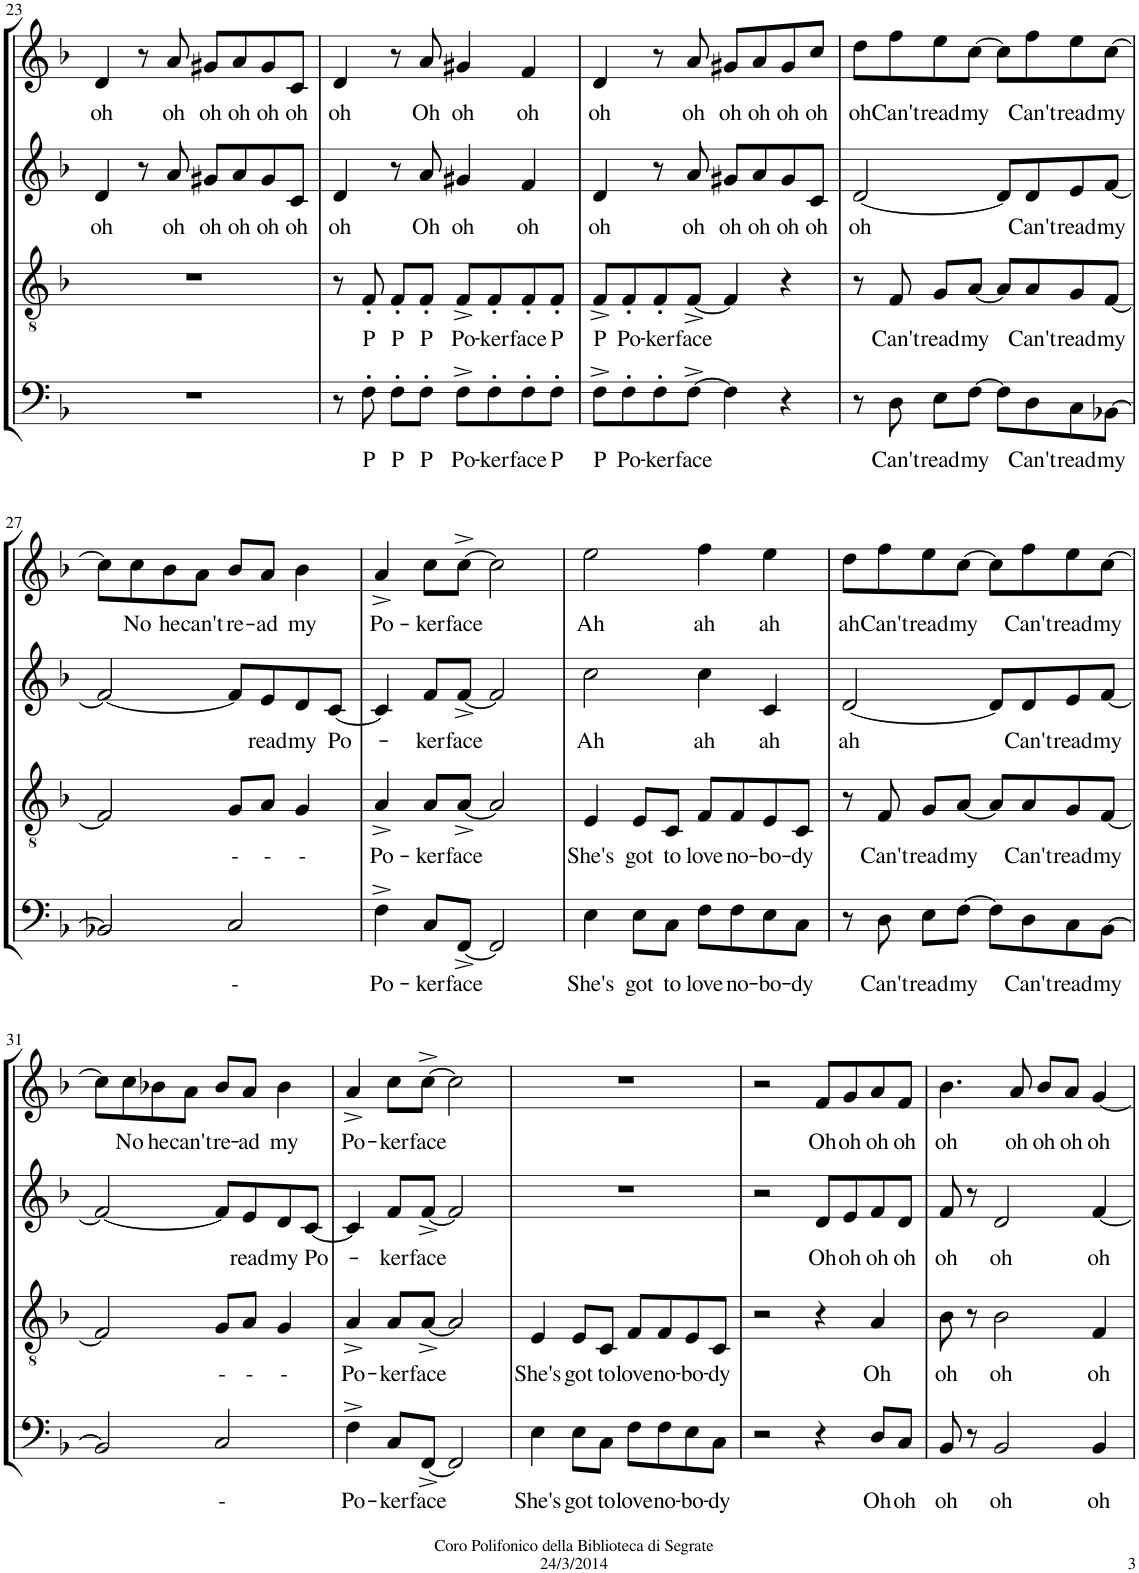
**kern	**text	**kern	**text	**kern	**text	**kern	**text
*part4	*part4	*part3	*part3	*part2	*part2	*part1	*part1
*staff4	*staff4	*staff3	*staff3	*staff2	*staff2	*staff1	*staff1
*I"Bassi	*	*I"Tenori	*	*I"Contralti	*	*I"Soprani	*
!!LO:PB:g=z
*clefF4	*	*clefGv2	*	*clefG2	*	*clefG2	*
*	*	*	*	*	*	*Trd1c2	*
*k[b-]	*	*k[b-]	*	*k[b-]	*	*k[b-]	*
*F:	*	*F:	*	*F:	*	*F:	*
*M4/4	*	*M4/4	*	*M4/4	*	*M4/4	*
=23	=23	=23	=23	=23	=23	=23	=23
!	!	!	!	!	!LO:LY:b	!	!LO:LY:b
1r	.	1r	.	4d/	oh	4d/	oh
.	.	.	.	8r	.	8r	.
!	!	!	!	!	!LO:LY:b	!	!LO:LY:b
.	.	.	.	8a/	oh	8a/	oh
!	!	!	!	!	!LO:LY:b	!	!LO:LY:b
.	.	.	.	8g#X/L	oh	8g#X/L	oh
!	!	!	!	!	!LO:LY:b	!	!LO:LY:b
.	.	.	.	8a/	oh	8a/	oh
!	!	!	!	!	!LO:LY:b	!	!LO:LY:b
.	.	.	.	8g#/	oh	8g#/	oh
!	!	!	!	!	!LO:LY:b	!	!LO:LY:b
.	.	.	.	8c/J	oh	8c/J	oh
=24	=24	=24	=24	=24	=24	=24	=24
!	!	!	!	!	!LO:LY:b	!	!LO:LY:b
8r	.	8r	.	4d/	oh	4d/	oh
!	!LO:LY:b	!	!LO:LY:b	!	!	!	!
8F'\	P	8F'/	P	.	.	.	.
!	!LO:LY:b	!	!LO:LY:b	!	!	!	!
8F'\L	P	8F'/L	P	8r	.	8r	.
!	!LO:LY:b	!	!LO:LY:b	!	!LO:LY:b	!	!LO:LY:b
8F'\J	P	8F'/J	P	8a/	Oh	8a/	Oh
!	!LO:LY:b	!	!LO:LY:b	!	!LO:LY:b	!	!LO:LY:b
8F^\L	Po-	8F^/L	Po-	4g#X/	oh	4g#X/	oh
!	!LO:LY:b	!	!LO:LY:b	!	!	!	!
8F'\	-ker	8F'/	-ker	.	.	.	.
!	!LO:LY:b	!	!LO:LY:b	!	!LO:LY:b	!	!LO:LY:b
8F'\	face	8F'/	face	4f/	oh	4f/	oh
!	!LO:LY:b	!	!LO:LY:b	!	!	!	!
8F'\J	P	8F'/J	P	.	.	.	.
=25	=25	=25	=25	=25	=25	=25	=25
!	!LO:LY:b	!	!LO:LY:b	!	!LO:LY:b	!	!LO:LY:b
8F^\L	P	8F^/L	P	4d/	oh	4d/	oh
!	!LO:LY:b	!	!LO:LY:b	!	!	!	!
8F'\	Po-	8F'/	Po-	.	.	.	.
!	!LO:LY:b	!	!LO:LY:b	!	!	!	!
8F'\	-ker	8F'/	-ker	8r	.	8r	.
!	!LO:LY:b	!	!LO:LY:b	!	!LO:LY:b	!	!LO:LY:b
[8F^\J	face	[8F^/J	face	8a/	oh	8a/	oh
!	!	!	!	!	!LO:LY:b	!	!LO:LY:b
4F\]	.	4F/]	.	8g#X/L	oh	8g#X/L	oh
!	!	!	!	!	!LO:LY:b	!	!LO:LY:b
.	.	.	.	8a/	oh	8a/	oh
!	!	!	!	!	!LO:LY:b	!	!LO:LY:b
4r	.	4r	.	8g#/	oh	8g#/	oh
!	!	!	!	!	!LO:LY:b	!	!LO:LY:b
.	.	.	.	8c/J	oh	8cc/J	oh
=26	=26	=26	=26	=26	=26	=26	=26
!	!	!	!	!	!LO:LY:b	!	!LO:LY:b
8r	.	8r	.	[2d/	oh	8dd\L	oh
!	!LO:LY:b	!	!LO:LY:b	!	!	!	!LO:LY:b
8D\	Can't	8F/	Can't	.	.	8ff\	Can't
!	!LO:LY:b	!	!LO:LY:b	!	!	!	!LO:LY:b
8E\L	read	8G/L	read	.	.	8ee\	read
!	!LO:LY:b	!	!LO:LY:b	!	!	!	!LO:LY:b
[8F\J	my	[8A/J	my	.	.	[8cc\J	my
8F\L]	.	8A/L]	.	8d/L]	.	8cc\L]	.
!	!LO:LY:b	!	!LO:LY:b	!	!LO:LY:b	!	!LO:LY:b
8D\	Can't	8A/	Can't	8d/	Can't	8ff\	Can't
!	!LO:LY:b	!	!LO:LY:b	!	!LO:LY:b	!	!LO:LY:b
8C\	read	8G/	read	8e/	read	8ee\	read
!	!LO:LY:b	!	!LO:LY:b	!	!LO:LY:b	!	!LO:LY:b
[8BB-X\J	my	[8F/J	my	[8f/J	my	[8cc\J	my
!!LO:LB:g=z
=27	=27	=27	=27	=27	=27	=27	=27
2BB-X/]	.	2F/]	.	2f/_	.	8cc\L]	.
!	!	!	!	!	!	!	!LO:LY:b
.	.	.	.	.	.	8cc\	No
!	!	!	!	!	!	!	!LO:LY:b
.	.	.	.	.	.	8b-\	he
!	!	!	!	!	!	!	!LO:LY:b
.	.	.	.	.	.	8a\J	can't
!	!LO:LY:b	!	!LO:LY:b	!	!	!	!LO:LY:b
2C/	-	8G/L	-	8f/L]	.	8b-/L	re-
!	!	!	!LO:LY:b	!	!LO:LY:b	!	!LO:LY:b
.	.	8A/J	-	8e/	read	8a/J	-ad
!	!	!	!LO:LY:b	!	!LO:LY:b	!	!LO:LY:b
.	.	4G/	-	8d/	my	4b-\	my
!	!	!	!	!	!LO:LY:b	!	!
.	.	.	.	[8c/J	Po-	.	.
=28	=28	=28	=28	=28	=28	=28	=28
!	!LO:LY:b	!	!LO:LY:b	!	!	!	!LO:LY:b
4F^\	Po-	4A^/	Po-	4c/]	.	4a^/	Po-
!	!LO:LY:b	!	!LO:LY:b	!	!LO:LY:b	!	!LO:LY:b
8C/L	-ker	8A/L	-ker	8f/L	-ker	8cc\L	-ker
!	!LO:LY:b	!	!LO:LY:b	!	!LO:LY:b	!	!LO:LY:b
[8FF^/J	face	[8A^/J	face	[8f^/J	face	[8cc^\J	face
2FF/]	.	2A/]	.	2f/]	.	2cc\]	.
=29	=29	=29	=29	=29	=29	=29	=29
!	!LO:LY:b	!	!LO:LY:b	!	!LO:LY:b	!	!LO:LY:b
4E\	She's	4E/	She's	2cc\	Ah	2ee\	Ah
!	!LO:LY:b	!	!LO:LY:b	!	!	!	!
8E\L	got	8E/L	got	.	.	.	.
!	!LO:LY:b	!	!LO:LY:b	!	!	!	!
8C\J	to	8C/J	to	.	.	.	.
!	!LO:LY:b	!	!LO:LY:b	!	!LO:LY:b	!	!LO:LY:b
8F\L	love	8F/L	love	4cc\	ah	4ff\	ah
!	!LO:LY:b	!	!LO:LY:b	!	!	!	!
8F\	no-	8F/	no-	.	.	.	.
!	!LO:LY:b	!	!LO:LY:b	!	!LO:LY:b	!	!LO:LY:b
8E\	-bo-	8E/	-bo-	4c/	ah	4ee\	ah
!	!LO:LY:b	!	!LO:LY:b	!	!	!	!
8C\J	-dy	8C/J	-dy	.	.	.	.
=30	=30	=30	=30	=30	=30	=30	=30
!	!	!	!	!	!LO:LY:b	!	!LO:LY:b
8r	.	8r	.	[2d/	ah	8dd\L	ah
!	!LO:LY:b	!	!LO:LY:b	!	!	!	!LO:LY:b
8D\	Can't	8F/	Can't	.	.	8ff\	Can't
!	!LO:LY:b	!	!LO:LY:b	!	!	!	!LO:LY:b
8E\L	read	8G/L	read	.	.	8ee\	read
!	!LO:LY:b	!	!LO:LY:b	!	!	!	!LO:LY:b
[8F\J	my	[8A/J	my	.	.	[8cc\J	my
8F\L]	.	8A/L]	.	8d/L]	.	8cc\L]	.
!	!LO:LY:b	!	!LO:LY:b	!	!LO:LY:b	!	!LO:LY:b
8D\	Can't	8A/	Can't	8d/	Can't	8ff\	Can't
!	!LO:LY:b	!	!LO:LY:b	!	!LO:LY:b	!	!LO:LY:b
8C\	read	8G/	read	8e/	read	8ee\	read
!	!LO:LY:b	!	!LO:LY:b	!	!LO:LY:b	!	!LO:LY:b
[8BB-\J	my	[8F/J	my	[8f/J	my	[8cc\J	my
!!LO:LB:g=z
=31	=31	=31	=31	=31	=31	=31	=31
2BB-/]	.	2F/]	.	2f/_	.	8cc\L]	.
!	!	!	!	!	!	!	!LO:LY:b
.	.	.	.	.	.	8cc\	No
!	!	!	!	!	!	!	!LO:LY:b
.	.	.	.	.	.	8b-X\	he
!	!	!	!	!	!	!	!LO:LY:b
.	.	.	.	.	.	8a\J	can't
!	!LO:LY:b	!	!LO:LY:b	!	!	!	!LO:LY:b
2C/	-	8G/L	-	8f/L]	.	8b-/L	re-
!	!	!	!LO:LY:b	!	!LO:LY:b	!	!LO:LY:b
.	.	8A/J	-	8e/	read	8a/J	-ad
!	!	!	!LO:LY:b	!	!LO:LY:b	!	!LO:LY:b
.	.	4G/	-	8d/	my	4b-\	my
!	!	!	!	!	!LO:LY:b	!	!
.	.	.	.	[8c/J	Po-	.	.
=32	=32	=32	=32	=32	=32	=32	=32
!	!LO:LY:b	!	!LO:LY:b	!	!	!	!LO:LY:b
4F^\	Po-	4A^/	Po-	4c/]	.	4a^/	Po-
!	!LO:LY:b	!	!LO:LY:b	!	!LO:LY:b	!	!LO:LY:b
8C/L	-ker	8A/L	-ker	8f/L	-ker	8cc\L	-ker
!	!LO:LY:b	!	!LO:LY:b	!	!LO:LY:b	!	!LO:LY:b
[8FF^/J	face	[8A^/J	face	[8f^/J	face	[8cc^\J	face
2FF/]	.	2A/]	.	2f/]	.	2cc\]	.
=33	=33	=33	=33	=33	=33	=33	=33
!	!LO:LY:b	!	!LO:LY:b	!	!	!	!
4E\	She's	4E/	She's	1r	.	1r	.
!	!LO:LY:b	!	!LO:LY:b	!	!	!	!
8E\L	got	8E/L	got	.	.	.	.
!	!LO:LY:b	!	!LO:LY:b	!	!	!	!
8C\J	to	8C/J	to	.	.	.	.
!	!LO:LY:b	!	!LO:LY:b	!	!	!	!
8F\L	love	8F/L	love	.	.	.	.
!	!LO:LY:b	!	!LO:LY:b	!	!	!	!
8F\	no-	8F/	no-	.	.	.	.
!	!LO:LY:b	!	!LO:LY:b	!	!	!	!
8E\	-bo-	8E/	-bo-	.	.	.	.
!	!LO:LY:b	!	!LO:LY:b	!	!	!	!
8C\J	-dy	8C/J	-dy	.	.	.	.
=34	=34	=34	=34	=34	=34	=34	=34
2r	.	2r	.	2r	.	2r	.
!	!	!	!	!	!LO:LY:b	!	!LO:LY:b
4r	.	4r	.	8d/L	Oh	8f/L	Oh
!	!	!	!	!	!LO:LY:b	!	!LO:LY:b
.	.	.	.	8e/	oh	8g/	oh
!	!LO:LY:b	!	!LO:LY:b	!	!LO:LY:b	!	!LO:LY:b
8D/L	Oh	4A/	Oh	8f/	oh	8a/	oh
!	!LO:LY:b	!	!	!	!LO:LY:b	!	!LO:LY:b
8C/J	oh	.	.	8d/J	oh	8f/J	oh
=35	=35	=35	=35	=35	=35	=35	=35
!	!LO:LY:b	!	!LO:LY:b	!	!LO:LY:b	!	!LO:LY:b
8BB-/	oh	8B-\	oh	8f/	oh	4.b-\	oh
8r	.	8r	.	8r	.	.	.
!	!LO:LY:b	!	!LO:LY:b	!	!LO:LY:b	!	!
2BB-/	oh	2B-\	oh	2d/	oh	.	.
!	!	!	!	!	!	!	!LO:LY:b
.	.	.	.	.	.	8a/	oh
!	!	!	!	!	!	!	!LO:LY:b
.	.	.	.	.	.	8b-/L	oh
!	!	!	!	!	!	!	!LO:LY:b
.	.	.	.	.	.	8a/J	oh
!	!LO:LY:b	!	!LO:LY:b	!	!LO:LY:b	!	!LO:LY:b
4BB-/	oh	4F/	oh	[4f/	oh	[4g/	oh
=	=	=	=	=	=	=	=
*-	*-	*-	*-	*-	*-	*-	*-
